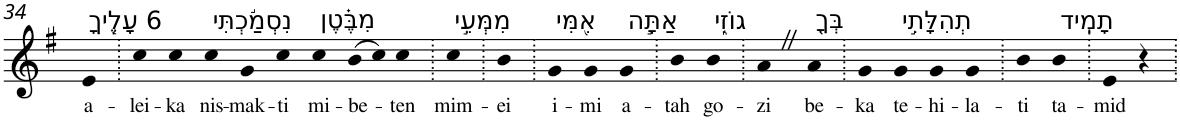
**kern	**text
*part1	*part1
*staff1	*staff1
*I"Piano	*
*I'Pno	*
!!LO:PB:g=z
*clefG2	*
*k[f#]	*
*G:	*
=34	=34
!LO:TX:a:t=6 עָלֶ֤יךָ	!
!	!LO:LY:b
4e	a-
=35.	=35.
!	!LO:LY:b
4cc	-lei-
!	!LO:LY:b
4cc	-ka
!LO:TX:a:t=נִסְמַ֬כְתִּי	!
!	!LO:LY:b
4cc	nis-
!	!LO:LY:b
4g	-mak-
!	!LO:LY:b
4cc	-ti
!LO:TX:a:t=מִבֶּ֗טֶן	!
!	!LO:LY:b
4cc	mi-
!	!LO:LY:b
(>8b	-be-
8cc)	.
!	!LO:LY:b
4cc	-ten
=36.	=36.
!LO:TX:a:t=מִמְּעֵ֣י	!
!	!LO:LY:b
4cc	mim-
=37.	=37.
!	!LO:LY:b
4b	-ei
=38.	=38.
!LO:TX:a:t=אִ֭מִּי	!
!	!LO:LY:b
4g	i-
!	!LO:LY:b
4g	-mi
!LO:TX:a:t=אַתָּ֣ה	!
!	!LO:LY:b
4g	a-
=39.	=39.
!	!LO:LY:b
4b	-tah
!LO:TX:a:t=גוֹזִ֑י	!
!	!LO:LY:b
4b	go-
=40.	=40.
!	!LO:LY:b
4aZ	-zi
!LO:TX:a:t=בְּךָ֖	!
!	!LO:LY:b
4a	be-
=41.	=41.
!	!LO:LY:b
4g	-ka
!LO:TX:a:t=תְהִלָּתִ֣י	!
!	!LO:LY:b
4g	te-
!	!LO:LY:b
4g	-hi-
!	!LO:LY:b
4g	-la-
=42.	=42.
!	!LO:LY:b
4b	-ti
!LO:TX:a:t=תָמִֽיד	!
!	!LO:LY:b
4b	ta-
=43.	=43.
!	!LO:LY:b
4e	-mid
4r	.
=.	=.
*-	*-
